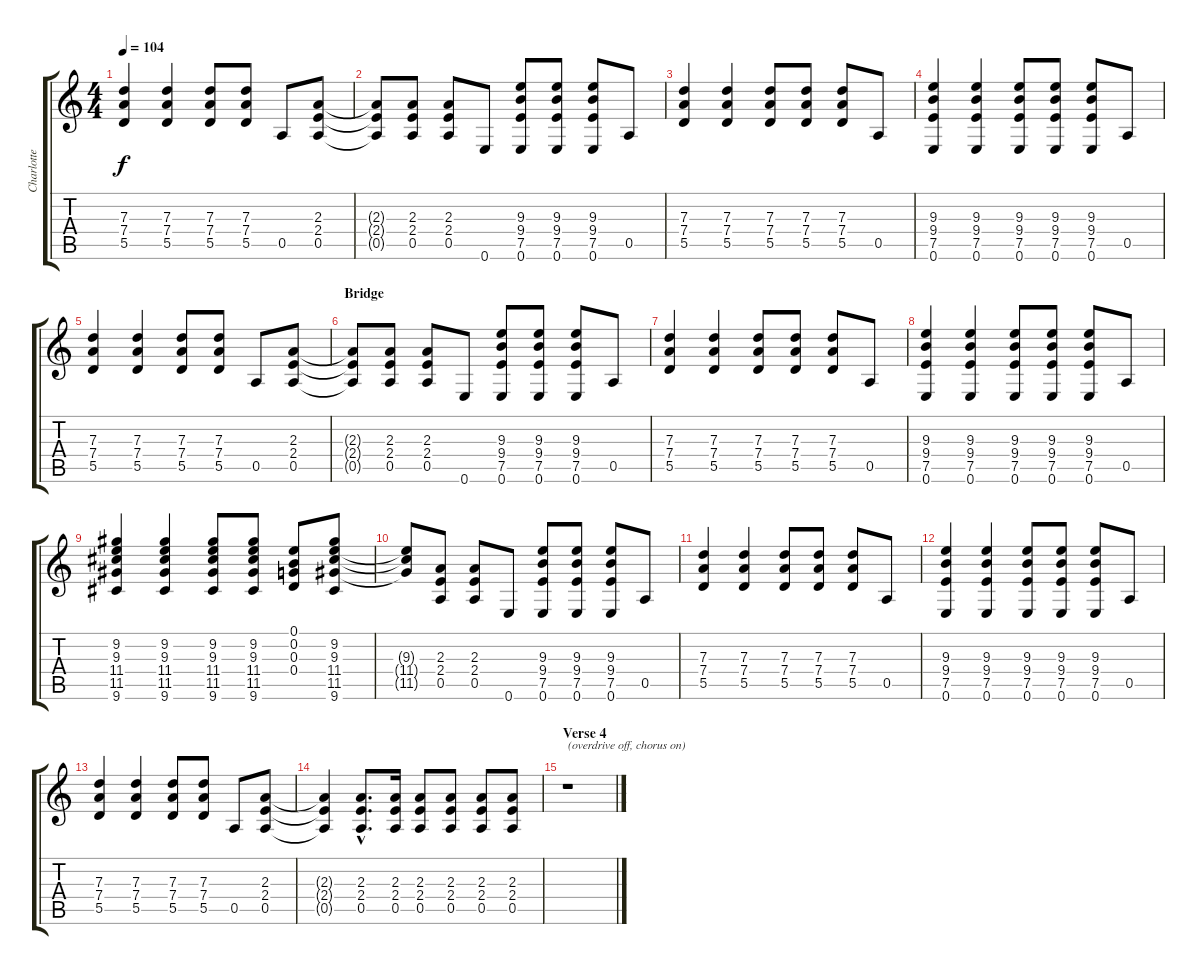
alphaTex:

\track ("Charlotte Hatherly" "Charlotte ") {instrument overdrivenguitar}
\staff {score tabs}
\tuning (E4 B3 G3 D3 A2 E2) {hide}
\ts (4 4)
\tempo 104
\clef g2
\ks c
(7.3 7.4 5.5).4{dy f} (7.3 7.4 5.5).4 (7.3 7.4 5.5).8 (7.3 7.4 5.5).8 0.5.8 (2.3 2.4 0.5).8 |
(2.3{t} 2.4{t} 0.5{t}).8 (2.3 2.4 0.5).8 (2.3 2.4 0.5).8 0.6.8 (9.3 9.4 7.5 0.6).8 (9.3 9.4 7.5 0.6).8 (9.3 9.4 7.5 0.6).8 0.5.8 |
(7.3 7.4 5.5).4 (7.3 7.4 5.5).4 (7.3 7.4 5.5).8 (7.3 7.4 5.5).8 (7.3 7.4 5.5).8 0.5.8 |
(9.3 9.4 7.5 0.6).4 (9.3 9.4 7.5 0.6).4 (9.3 9.4 7.5 0.6).8 (9.3 9.4 7.5 0.6).8 (9.3 9.4 7.5 0.6).8 0.5.8 |
(7.3 7.4 5.5).4 (7.3 7.4 5.5).4 (7.3 7.4 5.5).8 (7.3 7.4 5.5).8 0.5.8 (2.3 2.4 0.5).8 |
\section ("" "Bridge")
(2.3{t} 2.4{t} 0.5{t}).8 (2.3 2.4 0.5).8 (2.3 2.4 0.5).8 0.6.8 (9.3 9.4 7.5 0.6).8 (9.3 9.4 7.5 0.6).8 (9.3 9.4 7.5 0.6).8 0.5.8 |
(7.3 7.4 5.5).4 (7.3 7.4 5.5).4 (7.3 7.4 5.5).8 (7.3 7.4 5.5).8 (7.3 7.4 5.5).8 0.5.8 |
(9.3 9.4 7.5 0.6).4 (9.3 9.4 7.5 0.6).4 (9.3 9.4 7.5 0.6).8 (9.3 9.4 7.5 0.6).8 (9.3 9.4 7.5 0.6).8 0.5.8 |
(9.2 9.3 11.4 11.5 9.6).4 (9.2 9.3 11.4 11.5 9.6).4 (9.2 9.3 11.4 11.5 9.6).8 (9.2 9.3 11.4 11.5 9.6).8 (0.1 0.2 0.3 0.4).8 (9.2 9.3 11.4 11.5 9.6).8 |
(9.3{t} 11.4{t} 11.5{t}).8 (2.3 2.4 0.5).8 (2.3 2.4 0.5).8 0.6.8 (9.3 9.4 7.5 0.6).8 (9.3 9.4 7.5 0.6).8 (9.3 9.4 7.5 0.6).8 0.5.8 |
(7.3 7.4 5.5).4 (7.3 7.4 5.5).4 (7.3 7.4 5.5).8 (7.3 7.4 5.5).8 (7.3 7.4 5.5).8 0.5.8 |
(9.3 9.4 7.5 0.6).4 (9.3 9.4 7.5 0.6).4 (9.3 9.4 7.5 0.6).8 (9.3 9.4 7.5 0.6).8 (9.3 9.4 7.5 0.6).8 0.5.8 |
(7.3 7.4 5.5).4 (7.3 7.4 5.5).4 (7.3 7.4 5.5).8 (7.3 7.4 5.5).8 0.5.8 (2.3 2.4 0.5).8 |
(2.3{t} 2.4{t} 0.5{t}).4 (2.3{hac} 2.4{hac} 0.5{hac}).8{d} (2.3 2.4 0.5).16 (2.3 2.4 0.5).8 (2.3 2.4 0.5).8 (2.3 2.4 0.5).8 (2.3 2.4 0.5).8 |
\section ("" "Verse 4")
r.1{txt "(overdrive off, chorus on)"}
